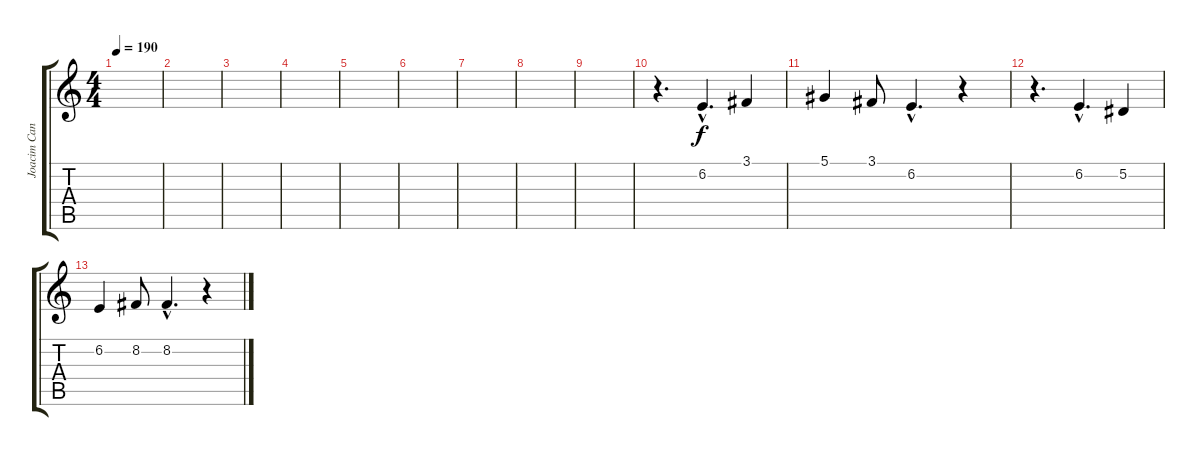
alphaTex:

\track ("Joacim Cans Backing Vocals" "Joacim Can") {instrument lead6voice}
\staff {score tabs}
\tuning (Eb4 Bb3 Gb3 Db3 Ab2 Eb2) {hide}
\ts (4 4)
\tempo 190
\clef g2
\ks c
|
|
|
|
|
|
|
|
|
r.4{d} 6.2{hac}.4{d} 3.1.4 |
5.1.4 3.1.8 6.2{hac}.4{d} r.4 |
r.4{d} 6.2{hac}.4{d} 5.2.4 |
6.2.4 8.2.8 8.2{hac}.4{d} r.4
